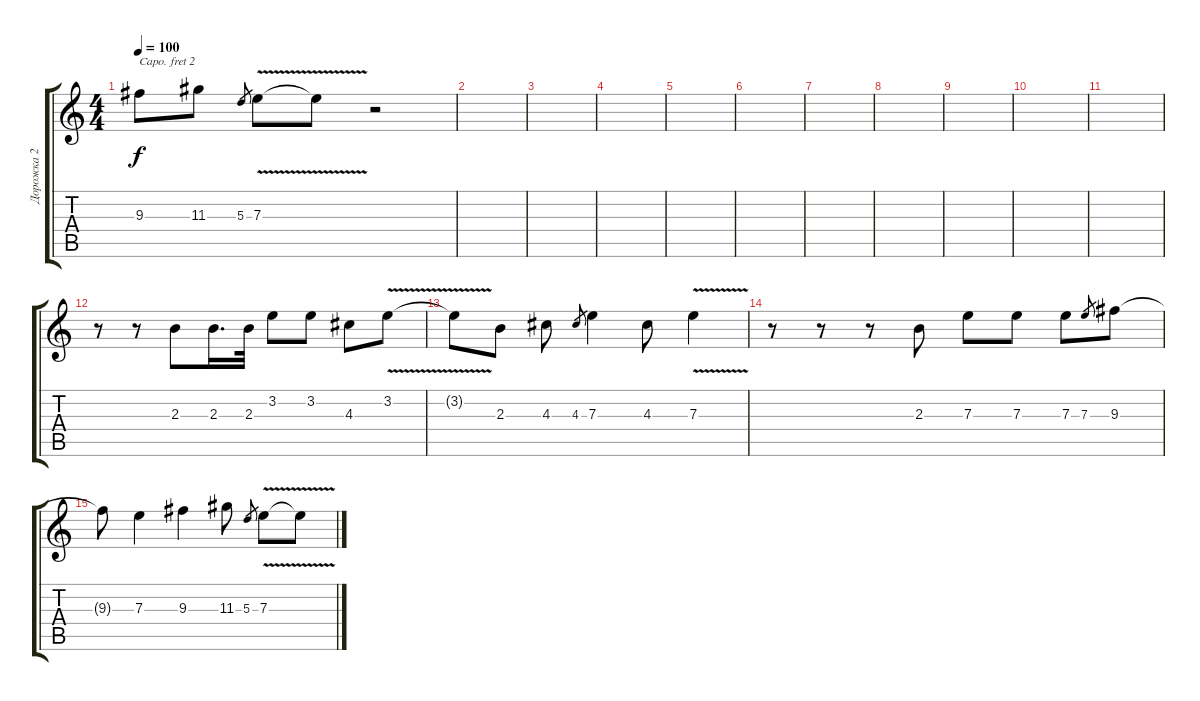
\track ("Дорожка 2" "Дорожка 2") {instrument distortionguitar}
\staff {score tabs}
\capo 2
\tuning (E4 B3 G3 D3 A2 E2) {hide}
\ts (4 4)
\tempo 100
\clef g2
\ks c
9.3{t}.8{dy f} 11.3.8 5.3.8{gr} 7.3{v}.8 7.3{t}.8 r.2 |
|
|
|
|
|
|
|
|
|
|
r.8 r.8 2.3.8 2.3.16{d} 2.3.32 3.2.8 3.2.8 4.3.8 3.2{v}.8 |
3.2{t}.8 2.3.8 4.3.8 4.3.8{gr} 7.3.4 4.3.8 7.3{v}.4 |
r.8 r.8 r.8 2.3.8 7.3.8 7.3.8 7.3.8 7.3.8{gr} 9.3.8 |
9.3{t}.8 7.3.4 9.3.4 11.3.8 5.3.8{gr} 7.3{v}.8 7.3{t}.8
